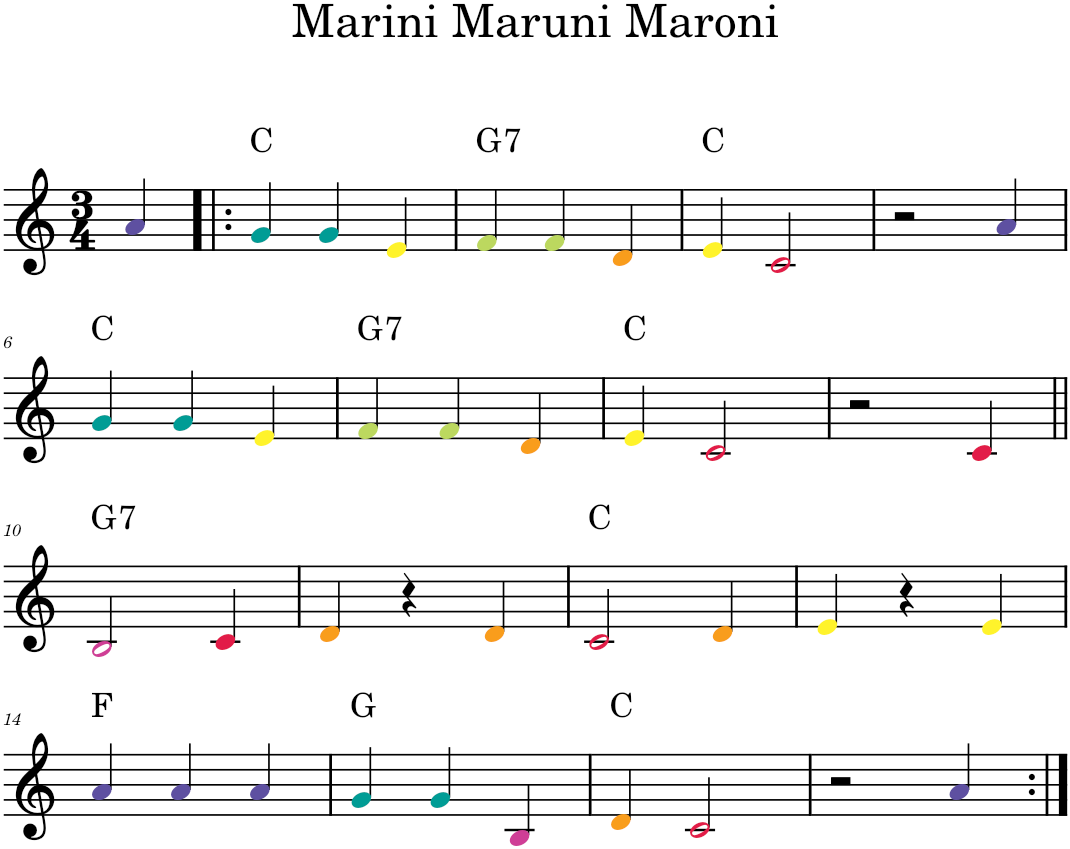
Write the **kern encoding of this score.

**kern	**harte
*part1	*part1
*staff1	*
*I"Piano	*
*I'Pno.	*
*clefG2	*
*k[]	*
*M3/4	*
=1	=1
4ai/	.
=2!|:	=2!|:
4gj/	C:maj
4gj/	.
4eZ/	.
=3	=3
!	!LO:H:kt=7
4fV/	G:7
4fV/	.
4dN/	.
=4	=4
4eZ/	C:maj
2cl/	.
=5	=5
2r	.
4ai/	.
!!LO:LB:g=z
=6	=6
4gj/	C:maj
4gj/	.
4eZ/	.
=7	=7
!	!LO:H:kt=7
4fV/	G:7
4fV/	.
4dN/	.
=8	=8
4eZ/	C:maj
2cl/	.
=9	=9
2r	.
4cl/	.
!!LO:LB:g=z
=10||	=10||
!	!LO:H:kt=7
2B!/	G:7
4cl/	.
=11	=11
4dN/	.
4r	.
4dN/	.
=12	=12
2cl/	C:maj
4dN/	.
=13	=13
4eZ/	.
4r	.
4eZ/	.
!!LO:LB:g=z
=14	=14
4ai/	F:maj
4ai/	.
4ai/	.
=15	=15
4gj/	G:maj
4gj/	.
4B!/	.
=16	=16
4dN/	C:maj
2cl/	.
=17	=17
2r	.
4ai/	.
=:|!	=:|!
*-	*-
